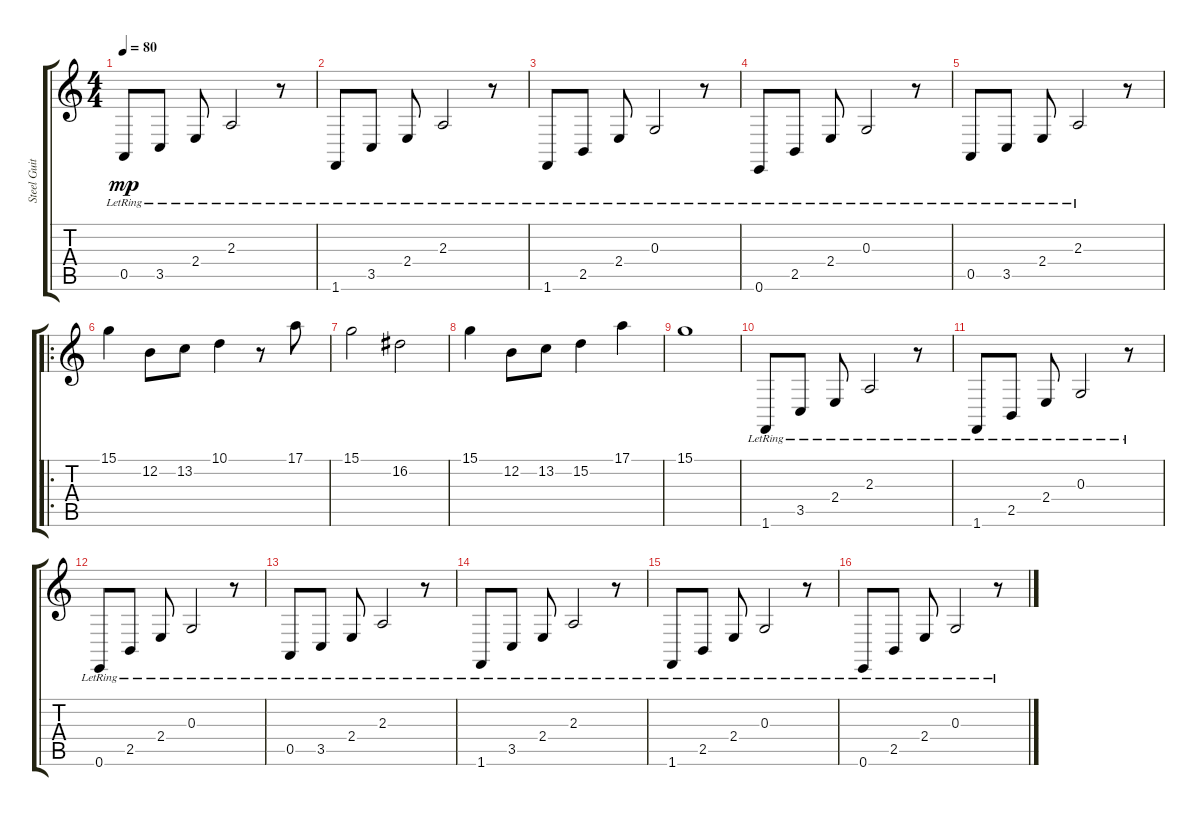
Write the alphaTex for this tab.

\track ("Steel Guitar" "Steel Guit") {instrument orchestralharp}
\staff {score tabs}
\tuning (E4 B3 G3 D3 A2 E2) {hide}
\ts (4 4)
\tempo 80
\clef g2
\ks c
0.5{lr}.8{dy mp} 3.5{lr}.8 2.4{lr}.8 2.3{lr}.2 r.8 |
1.6{lr}.8 3.5{lr}.8 2.4{lr}.8 2.3{lr}.2 r.8 |
1.6{lr}.8 2.5{lr}.8 2.4{lr}.8 0.3{lr}.2 r.8 |
0.6{lr}.8 2.5{lr}.8 2.4{lr}.8 0.3{lr}.2 r.8 |
0.5{lr}.8 3.5{lr}.8 2.4{lr}.8 2.3{lr}.2 r.8 |
\ro
15.1.4 12.2.8 13.2.8 10.1.4 r.8 17.1.8 |
15.1.2 16.2.2 |
15.1.4 12.2.8 13.2.8 15.2.4 17.1.4 |
15.1.1 |
1.6{lr}.8 3.5{lr}.8 2.4{lr}.8 2.3{lr}.2 r.8 |
1.6{lr}.8 2.5{lr}.8 2.4{lr}.8 0.3{lr}.2 r.8 |
0.6{lr}.8 2.5{lr}.8 2.4{lr}.8 0.3{lr}.2 r.8 |
0.5{lr}.8 3.5{lr}.8 2.4{lr}.8 2.3{lr}.2 r.8 |
1.6{lr}.8 3.5{lr}.8 2.4{lr}.8 2.3{lr}.2 r.8 |
1.6{lr}.8 2.5{lr}.8 2.4{lr}.8 0.3{lr}.2 r.8 |
0.6{lr}.8 2.5{lr}.8 2.4{lr}.8 0.3{lr}.2 r.8
